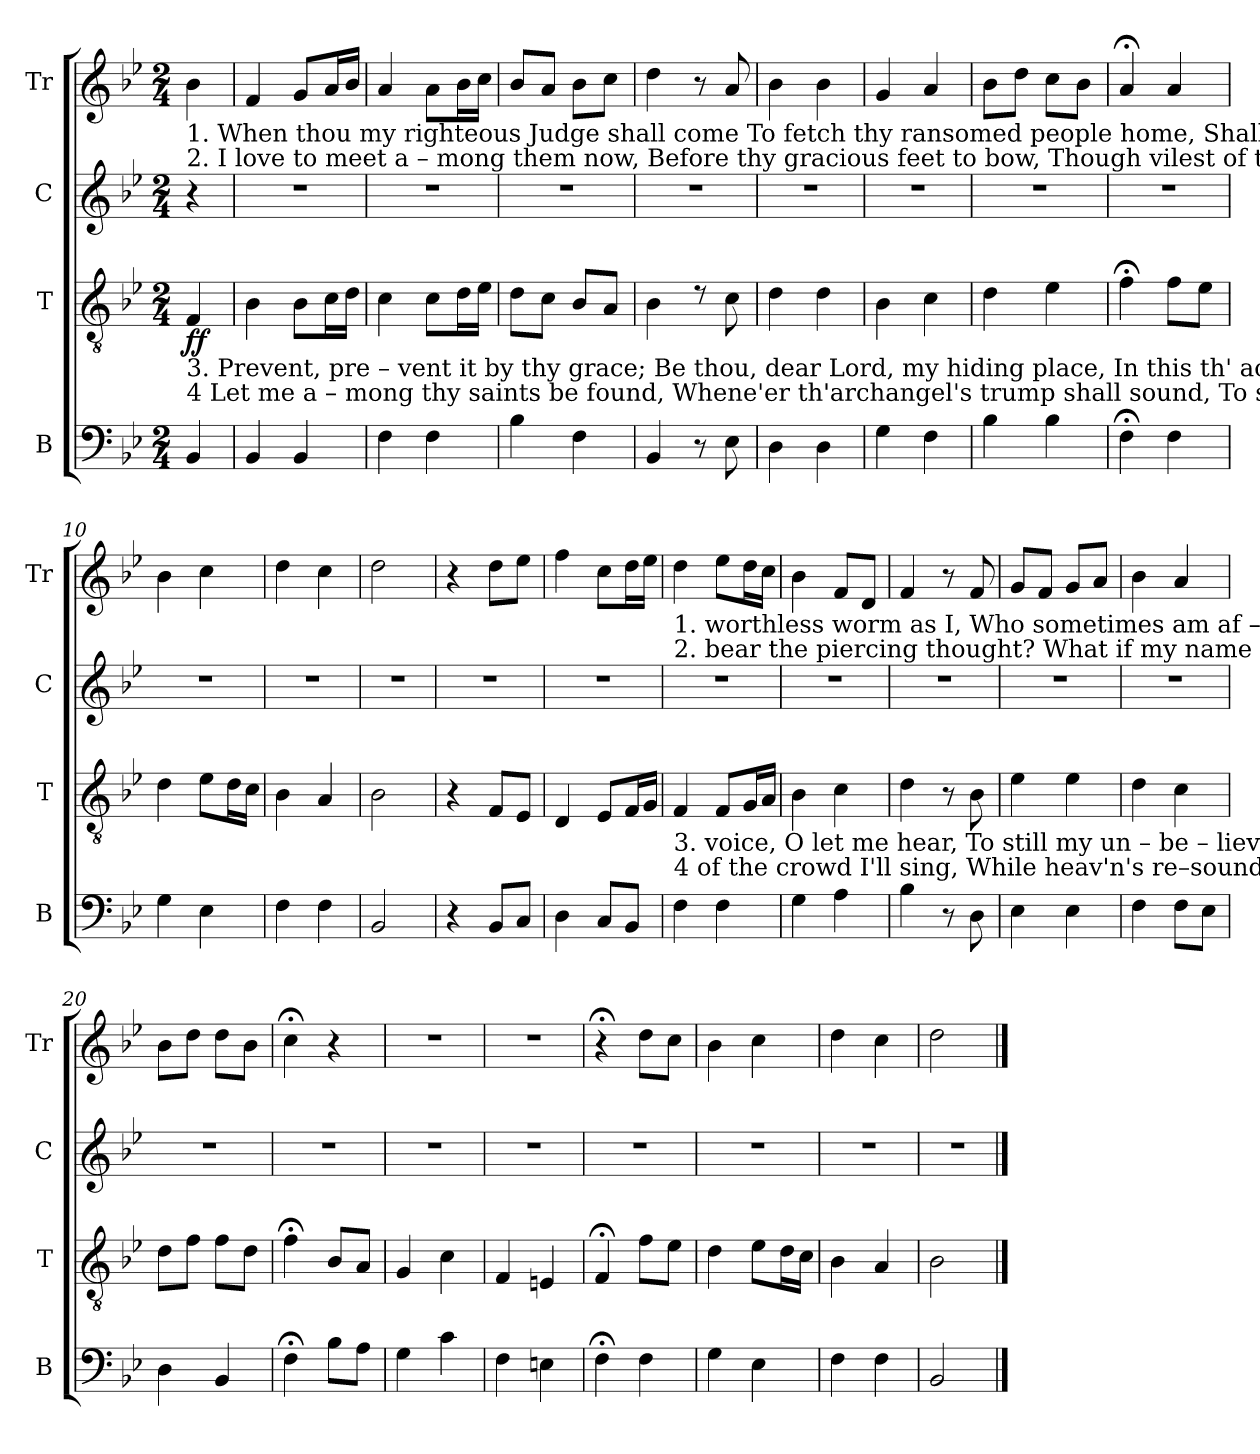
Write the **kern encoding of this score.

**kern	**kern	**dynam	**kern	**kern
*part4	*part3	*part3	*part2	*part1
*staff4	*staff3	*staff3	*staff2	*staff1
*I"B	*I"T	*	*I"C	*I"Tr
*I'B	*I'T	*	*I'C	*I'Tr
*clefF4	*clefGv2	*	*clefG2	*clefG2
*k[b-e-]	*k[b-e-]	*	*k[b-e-]	*k[b-e-]
*M2/4	*M2/4	*	*M2/4	*M2/4
*MM90	*MM90	*	*MM90	*MM90
=1	=1	=1	=1	=1
!	!	!	!	!LO:TX:b:t=1. When  thou  my    righteous   Judge  shall  come   To fetch thy ransomed  people  home,  Shall  I  among them stand?    Shall   such   a
!	!	!	!	!LO:TX:b:t=2.    I         love    to       meet  a  –  mong  them  now,   Before thy gracious  feet     to      bow,   Though  vilest   of  them  all;      But     can     I
!	!LO:TX:b:t=3. Prevent,  pre   –  vent   it           by    thy   grace;     Be  thou,  dear Lord, my hiding place,  In  this  th' ac–cept–ed  day&colon;      Thy      pardoning	!	!	!
!	!LO:TX:b:t=4  Let   me   a   –   mong   thy  saints  be  found,  Whene'er th'archangel's trump shall sound,  To  see  thy  smiling  face;   Then     loudest	!	!	!
!	!	!LO:DY:b	!	!
4BB-/	4F/	ff	4r	4b-\
=2	=2	=2	=2	=2
4BB-/	4B-\	.	2r	4f/
4BB-/	8B-\L	.	.	8g/L
.	16c\L	.	.	16a/L
.	16d\JJ	.	.	16b-/JJ
=3	=3	=3	=3	=3
4F\	4c\	.	2r	4a/
4F\	8c\L	.	.	8a\L
.	16d\L	.	.	16b-\L
.	16e-\JJ	.	.	16cc\JJ
=4	=4	=4	=4	=4
4B-\	8d\L	.	2r	8b-/L
.	8c\J	.	.	8a/J
4F\	8B-/L	.	.	8b-\L
.	8A/J	.	.	8cc\J
=5	=5	=5	=5	=5
4BB-/	4B-\	.	2r	4dd\
8r	8rd	.	.	8r
8E-\	8c\	.	.	8a/
=6	=6	=6	=6	=6
4D\	4d\	.	2r	4b-\
4D\	4d\	.	.	4b-\
=7	=7	=7	=7	=7
4G\	4B-\	.	2r	4g/
4F\	4c\	.	.	4a/
=8	=8	=8	=8	=8
4B-\	4d\	.	2r	8b-\L
.	.	.	.	8dd\J
4B-\	4e-\	.	.	8cc\L
.	.	.	.	8b-\J
=9	=9	=9	=9	=9
4F;<\	4f;<\	.	2r	4a;</
4F\	8f\L	.	.	4a/
.	8e-\J	.	.	.
=10	=10	=10	=10	=10
4G\	4d\	.	2r	4b-\
4E-\	8e-\L	.	.	4cc\
.	16d\L	.	.	.
.	16c\JJ	.	.	.
=11	=11	=11	=11	=11
4F\	4B-\	.	2r	4dd\
4F\	4A/	.	.	4cc\
=12	=12	=12	=12	=12
2BB-/	2B-\	.	2r	2dd\
=13	=13	=13	=13	=13
4r	4r	.	2r	4r
8BB-/L	8F/L	.	.	8dd\L
8C/J	8E-/J	.	.	8ee-\J
=14	=14	=14	=14	=14
4D\	4D/	.	2r	4ff\
8C/L	8E-/L	.	.	8cc\L
8BB-/J	16F/L	.	.	16dd\L
.	16G/JJ	.	.	16ee-\JJ
!!LO:LB:g=z
=15	=15	=15	=15	=15
!	!	!	!	!LO:TX:b:t=1. worthless    worm  as       I,        Who   sometimes    am    af   –   raid     to     die,  Be found at thy right hand?    Be     found   at   thy right hand?
!	!	!	!	!LO:TX:b:t=2. bear  the  piercing  thought?   What    if    my  name   should   be  left  out,  When thou for them shalt call?  When thou  for them shall call?
!	!LO:TX:b:t=3.  voice,  O         let    me   hear,     To     still     my        un  –  be  –  liev – ing    fear;   Nor   let   me   fall   I     pray.   Nor     let      me       fall    I   pray.	!	!	!
!	!LO:TX:b:t=4   of    the  crowd   I'll  sing,  While  heav'n's  re–sound–ing mansions ring   With shouts of sovereign grace.  With  shouts of sovereign grace.	!	!	!
4F\	4F/	.	2r	4dd\
4F\	8F/L	.	.	8ee-\L
.	16G/L	.	.	16dd\L
.	16A/JJ	.	.	16cc\JJ
=16	=16	=16	=16	=16
4G\	4B-\	.	2r	4b-\
4A\	4c\	.	.	8f/L
.	.	.	.	8d/J
=17	=17	=17	=17	=17
4B-\	4d\	.	2r	4f/
8r	8r	.	.	8r
8D\	8B-\	.	.	8f/
=18	=18	=18	=18	=18
4E-\	4e-\	.	2r	8g/L
.	.	.	.	8f/J
4E-\	4e-\	.	.	8g/L
.	.	.	.	8a/J
=19	=19	=19	=19	=19
4F\	4d\	.	2r	4b-\
8F\L	4c\	.	.	4a/
8E-\J	.	.	.	.
=20	=20	=20	=20	=20
4D\	8d\L	.	2r	8b-\L
.	8f\J	.	.	8dd\J
4BB-/	8f\L	.	.	8dd\L
.	8d\J	.	.	8b-\J
=21	=21	=21	=21	=21
4F;<\	4f;<\	.	2r	4cc;<\
8B-\L	8B-/L	.	.	4r
8A\J	8A/J	.	.	.
=22	=22	=22	=22	=22
4G\	4G/	.	2r	2r
4c\	4c\	.	.	.
=23	=23	=23	=23	=23
4F\	4F/	.	2r	2r
4En\	4En/	.	.	.
=24	=24	=24	=24	=24
4F;<\	4F;</	.	2r	4r;<
4F\	8f\L	.	.	8dd\L
.	8e-\J	.	.	8cc\J
=25	=25	=25	=25	=25
4G\	4d\	.	2r	4b-\
4E-\	8e-\L	.	.	4cc\
.	16d\L	.	.	.
.	16c\JJ	.	.	.
=26	=26	=26	=26	=26
4F\	4B-\	.	2r	4dd\
4F\	4A/	.	.	4cc\
=27	=27	=27	=27	=27
2BB-/	2B-\	.	2r	2dd\
==	==	==	==	==
*-	*-	*-	*-	*-
